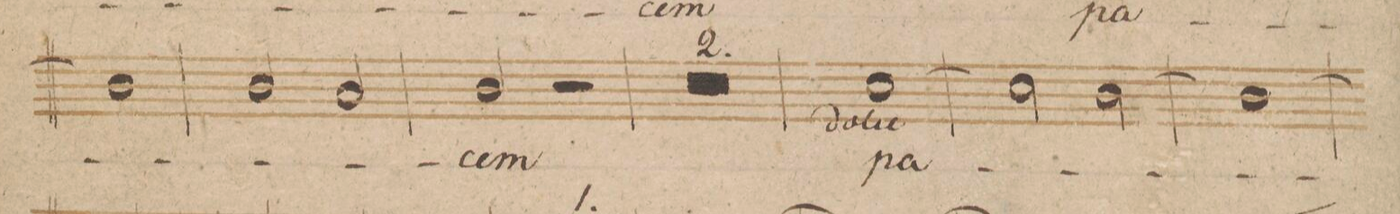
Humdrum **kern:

**kern	**text	**dynam
*I"Tenore.	*	*
*clefC4	*	*
*k[b-]	*	*
*met(c|)	*	*
*M2/2	*	*
1A\]	.	.
=90	=90	=90
2A/	.	.
2G/	.	.
=91	=91	=91
2A/	-cem	.
2r	.	.
=92	=92	=92
0r	.	.
=93	=93	=93
=94	=94	=94
[1B-\	pa-	.
=95	=95	=95
2B-\]	.	.
[2A\	.	.
=96	=96	=96
1A\_	.	.
=97	=97	=97
*-	*-	*-
